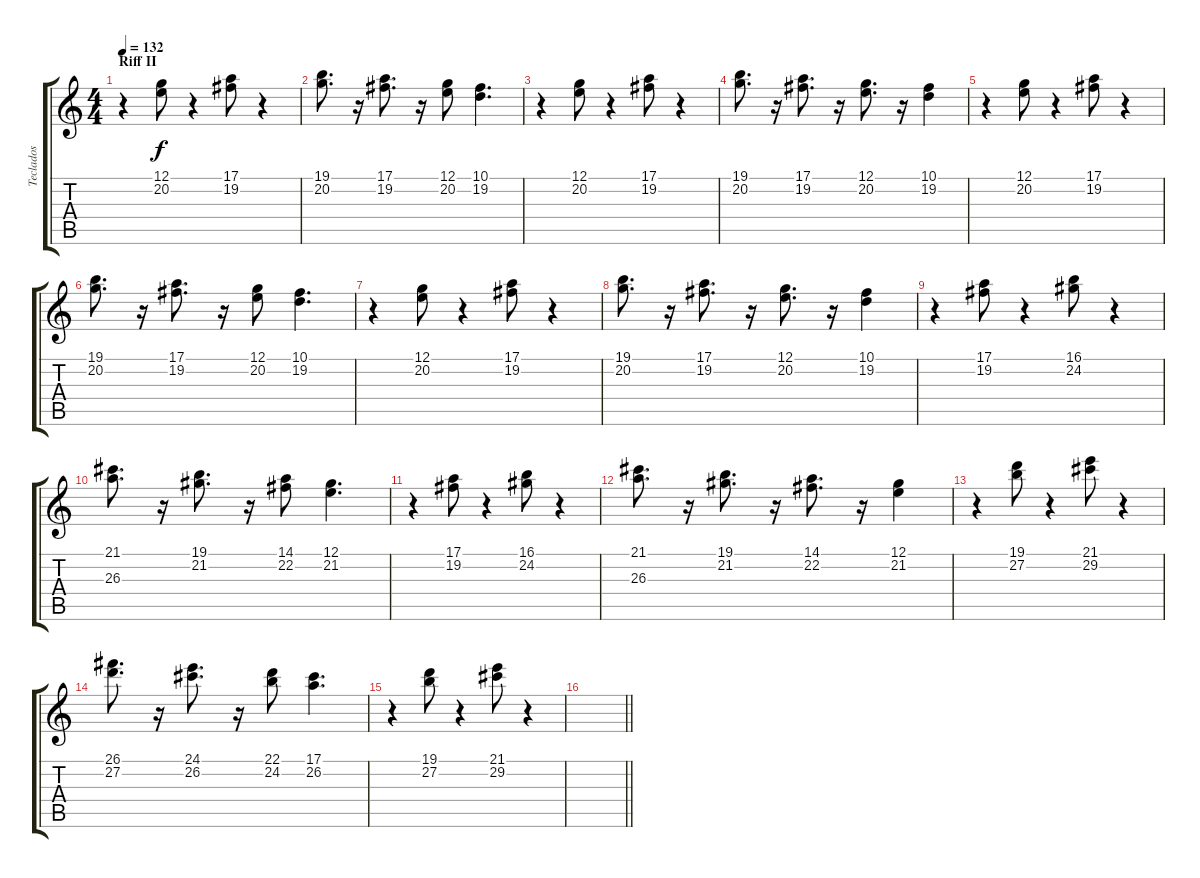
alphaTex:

\track ("Teclados" "Teclados") {instrument drawbarorgan}
\staff {score tabs}
\tuning (E4 B3 G3 D3 A2 E2) {hide}
\ts (4 4)
\section ("" "Riff II")
\tempo 132
\clef g2
\ks c
r.4{dy f volume 10} (12.1 20.2).8 r.4 (17.1 19.2).8 r.4 |
(19.1 20.2).8{d} r.16 (17.1 19.2).8{d} r.16 (12.1 20.2).8 (10.1 19.2).4{d} |
r.4 (12.1 20.2).8 r.4 (17.1 19.2).8 r.4 |
(19.1 20.2).8{d} r.16 (17.1 19.2).8{d} r.16 (12.1 20.2).8{d} r.16 (10.1 19.2).4 |
r.4 (12.1 20.2).8 r.4 (17.1 19.2).8 r.4 |
(19.1 20.2).8{d} r.16 (17.1 19.2).8{d} r.16 (12.1 20.2).8 (10.1 19.2).4{d} |
r.4 (12.1 20.2).8 r.4 (17.1 19.2).8 r.4 |
(19.1 20.2).8{d} r.16 (17.1 19.2).8{d} r.16 (12.1 20.2).8{d} r.16 (10.1 19.2).4 |
r.4 (17.1 19.2).8 r.4 (16.1 24.2).8 r.4 |
(21.1 26.3).8{d} r.16 (19.1 21.2).8{d} r.16 (14.1 22.2).8 (12.1 21.2).4{d} |
r.4 (17.1 19.2).8 r.4 (16.1 24.2).8 r.4 |
(21.1 26.3).8{d} r.16 (19.1 21.2).8{d} r.16 (14.1 22.2).8{d} r.16 (12.1 21.2).4 |
r.4 (19.1 27.2).8 r.4 (21.1 29.2).8 r.4 |
(26.1 27.2).8{d} r.16 (24.1 26.2).8{d} r.16 (22.1 24.2).8 (17.1 26.2).4{d} |
r.4 (19.1 27.2).8 r.4 (21.1 29.2).8 r.4 |
\barLineRight lightlight
